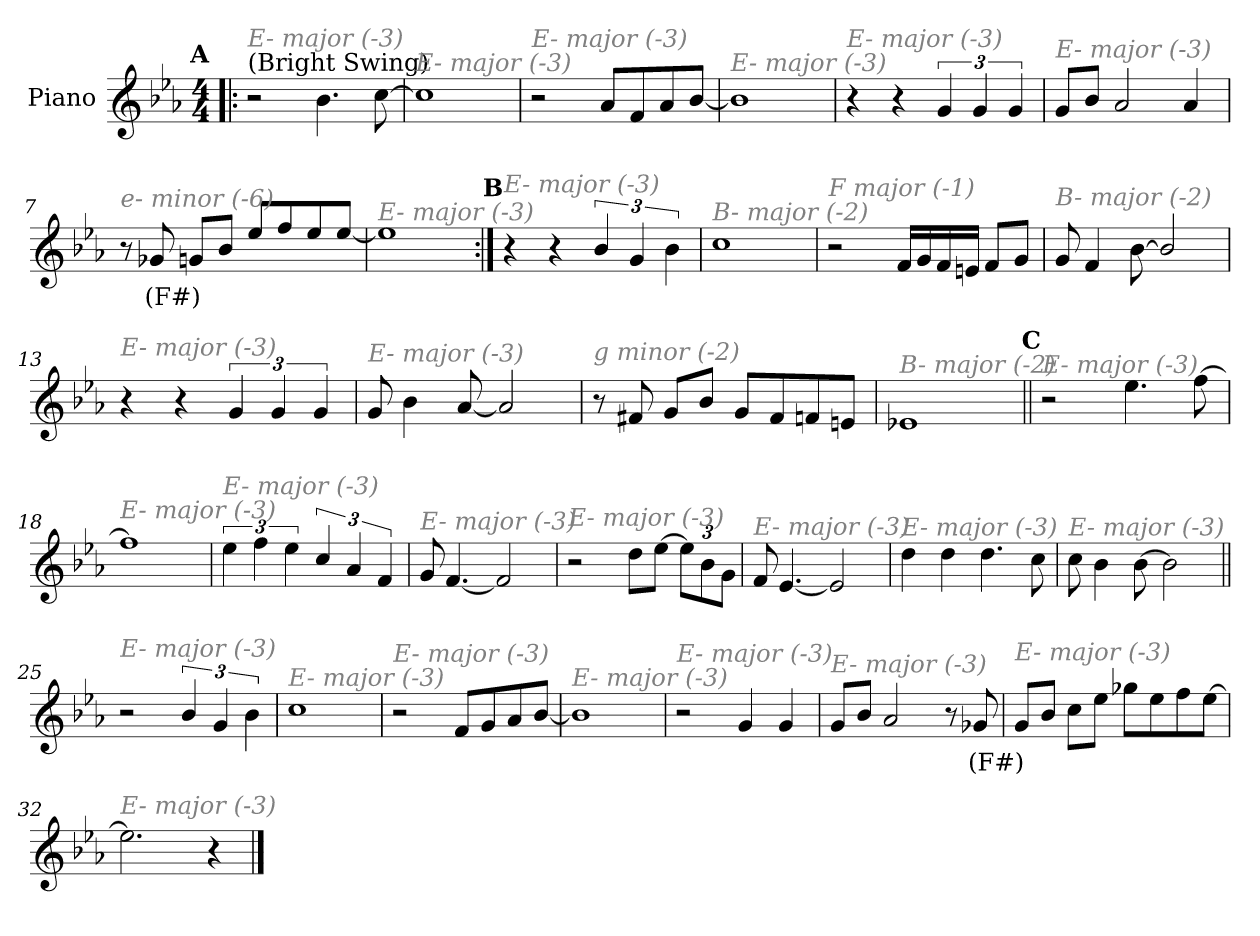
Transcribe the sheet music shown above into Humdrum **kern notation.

**kern	**text
*part1	*part1
*staff1	*staff1
*I"Piano	*
*I'Pno.	*
*clefG2	*
*k[b-e-a-]	*
*M4/4	*
*MM180	*
!!LO:REH:place=s1:a:enc=none:fs=14:t=A
=1!|:	=1!|:
!LO:TX:a:t=(Bright Swing)	!
!LO:TX:i:color=#808080:t=E- major (-3)	!
2r	.
4.b-\	.
[8cc\	.
=2	=2
!LO:TX:i:color=#808080:t=E- major (-3)	!
1cc]	.
=3	=3
!LO:TX:i:color=#808080:t=E- major (-3)	!
2r	.
8a-/L	.
8f/	.
8a-/	.
[8b-/J	.
=4	=4
!LO:TX:i:color=#808080:t=E- major (-3)	!
1b-]	.
!!LO:LB:g=z
=5	=5
!LO:TX:i:color=#808080:t=E- major (-3)	!
4r	.
4r	.
6g/	.
6g/	.
6g/	.
=6	=6
!LO:TX:i:color=#808080:t=E- major (-3)	!
8g/L	.
8b-/J	.
2a-/	.
4a-/	.
=7	=7
!LO:TX:i:color=#808080:t=e- minor (-6)	!
8r	.
8g-Xi/	(F#)
8g/L	.
8b-/J	.
8ee-/L	.
8ff/	.
8ee-/	.
[8ee-/J	.
=8	=8
!LO:TX:i:color=#808080:t=E- major (-3)	!
1ee-]	.
!!LO:LB:g=z
!!LO:REH:place=s1:a:enc=none:fs=14:t=B
=9:|!	=9:|!
!LO:TX:i:color=#808080:t=E- major (-3)	!
4r	.
4r	.
6b-/	.
6g/	.
6b-\	.
=10	=10
!LO:TX:i:color=#808080:t=B- major (-2)	!
1cc	.
=11	=11
!LO:TX:i:color=#808080:t=F major (-1)	!
2r	.
16f/LL	.
16g/	.
16f/	.
16en/JJ	.
8f/L	.
8g/J	.
=12	=12
!LO:TX:i:color=#808080:t=B- major (-2)	!
8g/	.
4f/	.
[8b-\	.
2b-/]	.
!!LO:LB:g=z
=13	=13
!LO:TX:i:color=#808080:t=E- major (-3)	!
4r	.
4r	.
6g/	.
6g/	.
6g/	.
=14	=14
!LO:TX:i:color=#808080:t=E- major (-3)	!
8g/	.
4b-\	.
[8a-/	.
2a-/]	.
=15	=15
!LO:TX:i:color=#808080:t=g minor (-2)	!
8r	.
8f#X/	.
8g/L	.
8b-/J	.
8g/L	.
8f#/	.
8fn/	.
8en/J	.
=16	=16
!LO:TX:i:color=#808080:t=B- major (-2)	!
1e-X	.
!!LO:LB:g=z
!!LO:REH:place=s1:a:enc=none:fs=14:t=C
=17||	=17||
!LO:TX:i:color=#808080:t=E- major (-3)	!
2r	.
4.ee-\	.
[8ff\	.
=18	=18
!LO:TX:i:color=#808080:t=E- major (-3)	!
1ff]	.
=19	=19
!LO:TX:i:color=#808080:t=E- major (-3)	!
6ee-\	.
6ff\	.
6ee-\	.
6cc/	.
6a-/	.
6f/	.
=20	=20
!LO:TX:i:color=#808080:t=E- major (-3)	!
8g/	.
[4.f/	.
2f/]	.
!!LO:LB:g=z
=21	=21
!LO:TX:i:color=#808080:t=E- major (-3)	!
2r	.
8dd\L	.
[8ee-\J	.
*Xbrackettup	*
12ee-\L]	.
12b-\	.
12g\J	.
=22	=22
!LO:TX:i:color=#808080:t=E- major (-3)	!
8f/	.
[4.e-/	.
2e-/]	.
=23	=23
!LO:TX:i:color=#808080:t=E- major (-3)	!
4dd\	.
4dd\	.
4.dd\	.
8cc\	.
=24	=24
!LO:TX:i:color=#808080:t=E- major (-3)	!
8cc\	.
4b-\	.
[8b-\	.
2b-\]	.
!!LO:LB:g=z
=25||	=25||
!LO:TX:i:color=#808080:t=E- major (-3)	!
2r	.
*brackettup	*
6b-/	.
6g/	.
6b-\	.
=26	=26
!LO:TX:i:color=#808080:t=E- major (-3)	!
1cc	.
=27	=27
!LO:TX:i:color=#808080:t=E- major (-3)	!
2r	.
8f/L	.
8g/	.
8a-/	.
[8b-/J	.
=28	=28
!LO:TX:i:color=#808080:t=E- major (-3)	!
1b-]	.
!!LO:LB:g=z
=29	=29
!LO:TX:i:color=#808080:t=E- major (-3)	!
2r	.
4g/	.
4g/	.
=30	=30
!LO:TX:i:color=#808080:t=E- major (-3)	!
8g/L	.
8b-/J	.
2a-/	.
8r	.
8g-Xi/	(F#)
=31	=31
!LO:TX:i:color=#808080:t=E- major (-3)	!
8g/L	.
8b-/J	.
8cc\L	.
8ee-\J	.
8gg-X\L	.
8ee-\	.
8ff\	.
[8ee-\J	.
=32	=32
!LO:TX:i:color=#808080:t=E- major (-3)	!
2.ee-\]	.
4r	.
==	==
*-	*-
